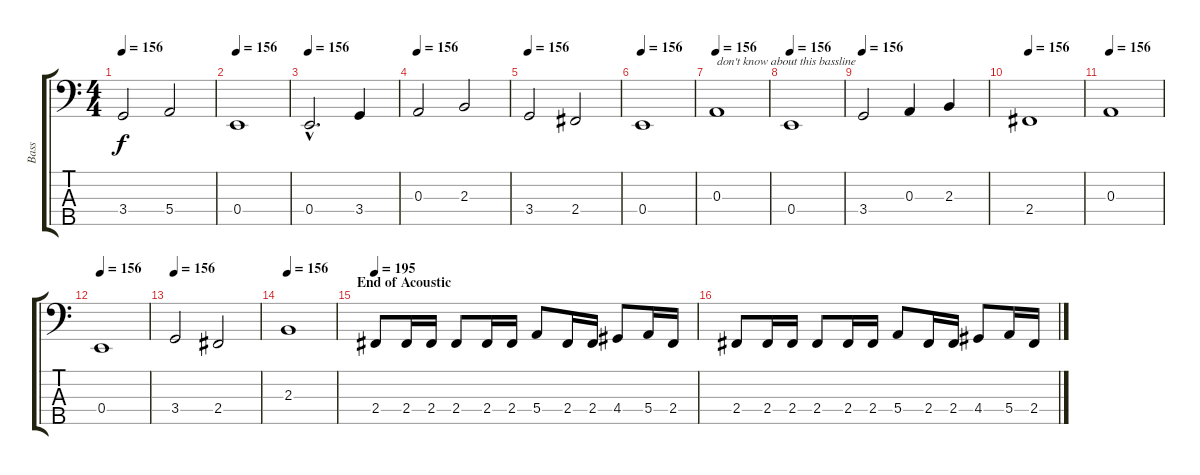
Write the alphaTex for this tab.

\track ("Bass" "Bass") {instrument electricbasspick}
\staff {score tabs}
\tuning (G2 D2 A1 E1 B0) {hide}
\ts (4 4)
\tempo 156
\clef f4
\ks c
3.4.2{dy f} 5.4.2 |
\tempo 156
0.4.1 |
\tempo 156
0.4{hac}.2{d volume 12} 3.4.4 |
\tempo 156
0.3.2 2.3.2 |
\tempo 156
3.4.2 2.4.2 |
\tempo 156
0.4.1 |
\tempo 156
0.3.1{txt "don't know about this bassline" volume 12} |
\tempo 156
0.4.1 |
\tempo 156
3.4.2 0.3.4 2.3.4 |
\tempo 156
2.4.1 |
\tempo 156
0.3.1{volume 12} |
\tempo 156
0.4.1 |
\tempo 156
3.4.2 2.4.2 |
\tempo 156
2.3.1{volume 16} |
\section ("" "End of Acoustic")
\tempo 195
2.4.8 2.4.16 2.4.16 2.4.8 2.4.16 2.4.16 5.4.8 2.4.16 2.4.16 4.4.8 5.4.16 2.4.16 |
2.4.8 2.4.16 2.4.16 2.4.8 2.4.16 2.4.16 5.4.8 2.4.16 2.4.16 4.4.8 5.4.16 2.4.16
